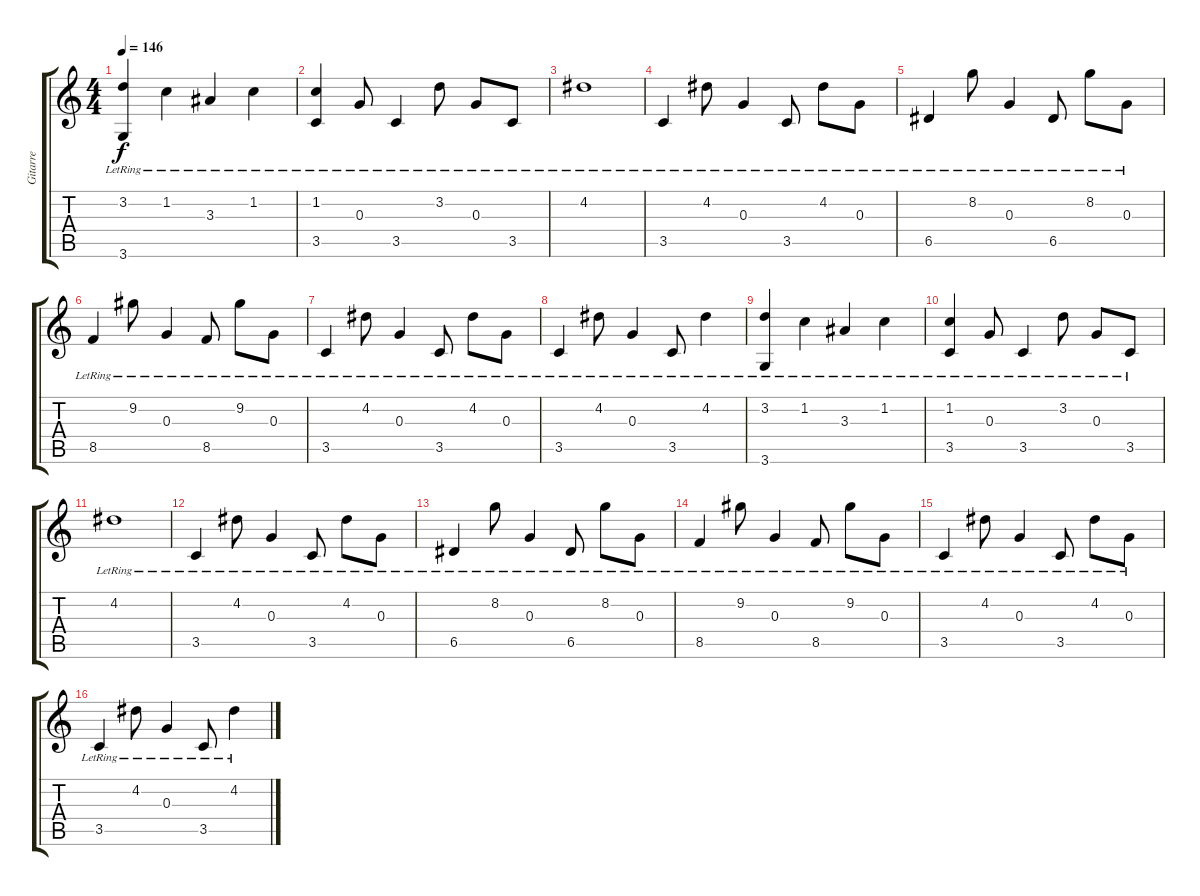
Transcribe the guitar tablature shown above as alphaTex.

\track ("Gitarre" "Gitarre") {instrument acousticguitarsteel}
\staff {score tabs}
\tuning (E4 B3 G3 D3 A2 E2) {hide}
\ts (4 4)
\tempo 146
\clef g2
\ks c
(3.2{lr} 3.6{lr}).4{dy f} 1.2{lr}.4 3.3{lr}.4 1.2{lr}.4 |
(1.2{lr} 3.5{lr}).4 0.3{lr}.8 3.5{lr}.4 3.2{lr}.8 0.3{lr}.8 3.5{lr}.8 |
4.2{lr}.1 |
3.5{lr}.4 4.2{lr}.8 0.3{lr}.4 3.5{lr}.8 4.2{lr}.8 0.3{lr}.8 |
6.5{lr}.4 8.2{lr}.8 0.3{lr}.4 6.5{lr}.8 8.2{lr}.8 0.3{lr}.8 |
8.5{lr}.4 9.2{lr}.8 0.3{lr}.4 8.5{lr}.8 9.2{lr}.8 0.3{lr}.8 |
3.5{lr}.4 4.2{lr}.8 0.3{lr}.4 3.5{lr}.8 4.2{lr}.8 0.3{lr}.8 |
3.5{lr}.4 4.2{lr}.8 0.3{lr}.4 3.5{lr}.8 4.2{lr}.4 |
(3.2{lr} 3.6{lr}).4 1.2{lr}.4 3.3{lr}.4 1.2{lr}.4 |
(1.2{lr} 3.5{lr}).4 0.3{lr}.8 3.5{lr}.4 3.2{lr}.8 0.3{lr}.8 3.5{lr}.8 |
4.2{lr}.1 |
3.5{lr}.4 4.2{lr}.8 0.3{lr}.4 3.5{lr}.8 4.2{lr}.8 0.3{lr}.8 |
6.5{lr}.4 8.2{lr}.8 0.3{lr}.4 6.5{lr}.8 8.2{lr}.8 0.3{lr}.8 |
8.5{lr}.4 9.2{lr}.8 0.3{lr}.4 8.5{lr}.8 9.2{lr}.8 0.3{lr}.8 |
3.5{lr}.4 4.2{lr}.8 0.3{lr}.4 3.5{lr}.8 4.2{lr}.8 0.3{lr}.8 |
3.5{lr}.4 4.2{lr}.8 0.3{lr}.4 3.5{lr}.8 4.2{lr}.4
